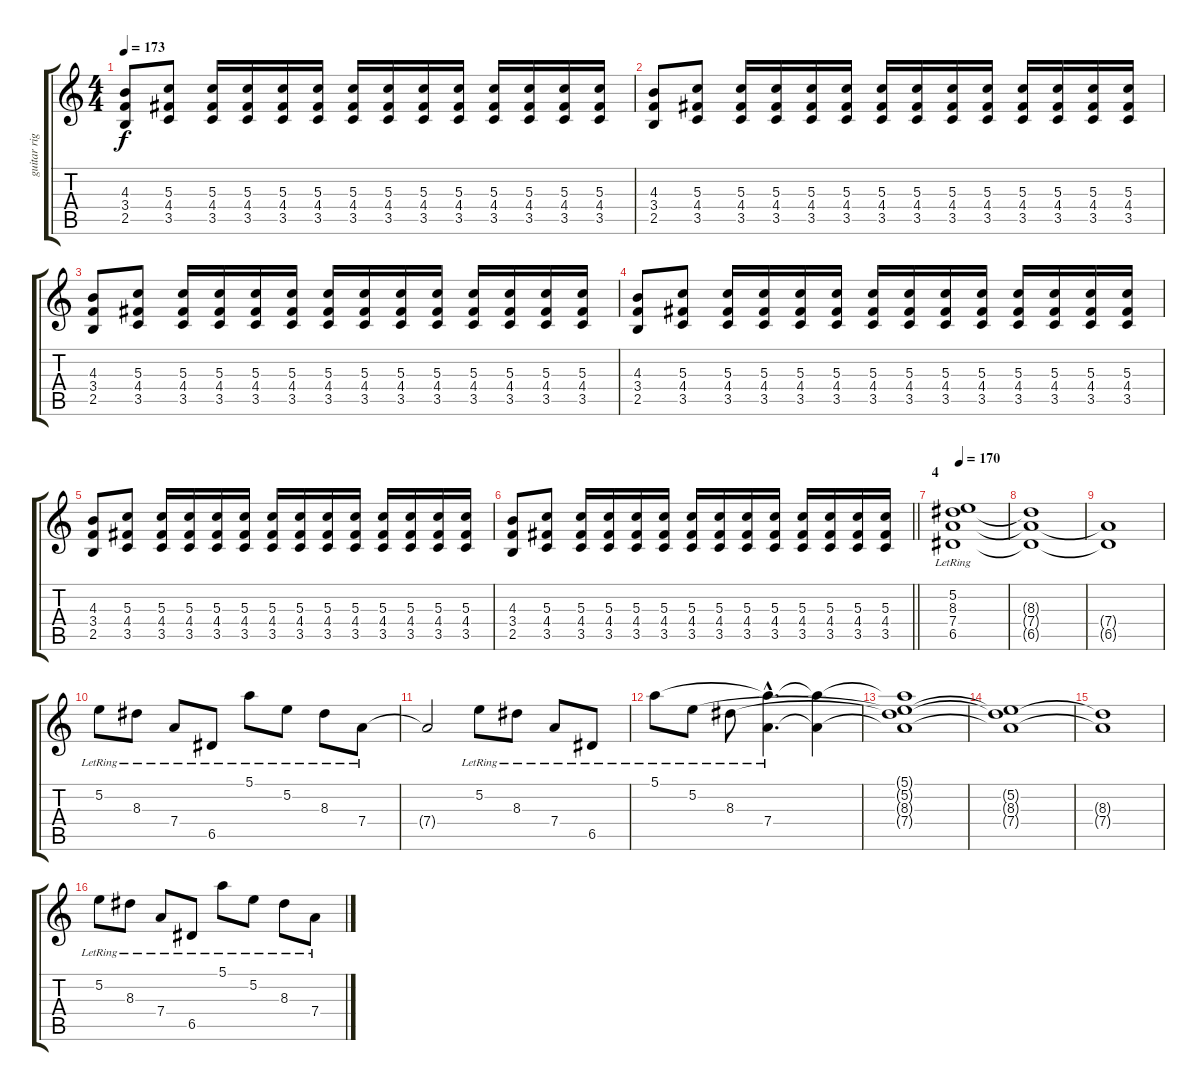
\track ("guitar right" "guitar rig") {instrument distortionguitar}
\staff {score tabs}
\tuning (E4 B3 G3 D3 A2 E2) {hide}
\ts (4 4)
\section ("" "")
\tempo 173
\clef g2
\ks c
(4.3 3.4 2.5).8{dy f} (5.3 4.4 3.5).8 (5.3 4.4 3.5).16 (5.3 4.4 3.5).16 (5.3 4.4 3.5).16 (5.3 4.4 3.5).16 (5.3 4.4 3.5).16 (5.3 4.4 3.5).16 (5.3 4.4 3.5).16 (5.3 4.4 3.5).16 (5.3 4.4 3.5).16 (5.3 4.4 3.5).16 (5.3 4.4 3.5).16 (5.3 4.4 3.5).16 |
(4.3 3.4 2.5).8 (5.3 4.4 3.5).8 (5.3 4.4 3.5).16 (5.3 4.4 3.5).16 (5.3 4.4 3.5).16 (5.3 4.4 3.5).16 (5.3 4.4 3.5).16 (5.3 4.4 3.5).16 (5.3 4.4 3.5).16 (5.3 4.4 3.5).16 (5.3 4.4 3.5).16 (5.3 4.4 3.5).16 (5.3 4.4 3.5).16 (5.3 4.4 3.5).16 |
(4.3 3.4 2.5).8 (5.3 4.4 3.5).8 (5.3 4.4 3.5).16 (5.3 4.4 3.5).16 (5.3 4.4 3.5).16 (5.3 4.4 3.5).16 (5.3 4.4 3.5).16 (5.3 4.4 3.5).16 (5.3 4.4 3.5).16 (5.3 4.4 3.5).16 (5.3 4.4 3.5).16 (5.3 4.4 3.5).16 (5.3 4.4 3.5).16 (5.3 4.4 3.5).16 |
(4.3 3.4 2.5).8 (5.3 4.4 3.5).8 (5.3 4.4 3.5).16 (5.3 4.4 3.5).16 (5.3 4.4 3.5).16 (5.3 4.4 3.5).16 (5.3 4.4 3.5).16 (5.3 4.4 3.5).16 (5.3 4.4 3.5).16 (5.3 4.4 3.5).16 (5.3 4.4 3.5).16 (5.3 4.4 3.5).16 (5.3 4.4 3.5).16 (5.3 4.4 3.5).16 |
(4.3 3.4 2.5).8 (5.3 4.4 3.5).8 (5.3 4.4 3.5).16 (5.3 4.4 3.5).16 (5.3 4.4 3.5).16 (5.3 4.4 3.5).16 (5.3 4.4 3.5).16 (5.3 4.4 3.5).16 (5.3 4.4 3.5).16 (5.3 4.4 3.5).16 (5.3 4.4 3.5).16 (5.3 4.4 3.5).16 (5.3 4.4 3.5).16 (5.3 4.4 3.5).16 |
\barLineRight lightlight
(4.3 3.4 2.5).8 (5.3 4.4 3.5).8 (5.3 4.4 3.5).16 (5.3 4.4 3.5).16 (5.3 4.4 3.5).16 (5.3 4.4 3.5).16 (5.3 4.4 3.5).16 (5.3 4.4 3.5).16 (5.3 4.4 3.5).16 (5.3 4.4 3.5).16 (5.3 4.4 3.5).16 (5.3 4.4 3.5).16 (5.3 4.4 3.5).16 (5.3 4.4 3.5).16 |
\section ("" "4")
\tempo 170
(5.2{lr} 8.3{lr} 7.4{lr} 6.5{lr}).1 |
(8.3{t} 7.4{t} 6.5{t}).1 |
(7.4{t} 6.5{t}).1 |
5.2{lr}.8 8.3{lr}.8 7.4{lr}.8 6.5{lr}.8 5.1{lr}.8 5.2{lr}.8 8.3{lr}.8 7.4{lr}.8 |
7.4{t}.2 5.2{lr}.8 8.3{lr}.8 7.4{lr}.8 6.5{lr}.8 |
5.1{lr}.8 5.2{lr}.8 8.3{lr}.8 (5.1{hac t} 7.4{hac lr}).4{d} (5.1{t} 7.4{t}).4 |
(5.1{t} 5.2{t} 8.3{t} 7.4{t}).1 |
(5.2{t} 8.3{t} 7.4{t}).1 |
(8.3{t} 7.4{t}).1 |
5.2{lr}.8 8.3{lr}.8 7.4{lr}.8 6.5{lr}.8 5.1{lr}.8 5.2{lr}.8 8.3{lr}.8 7.4{lr}.8
